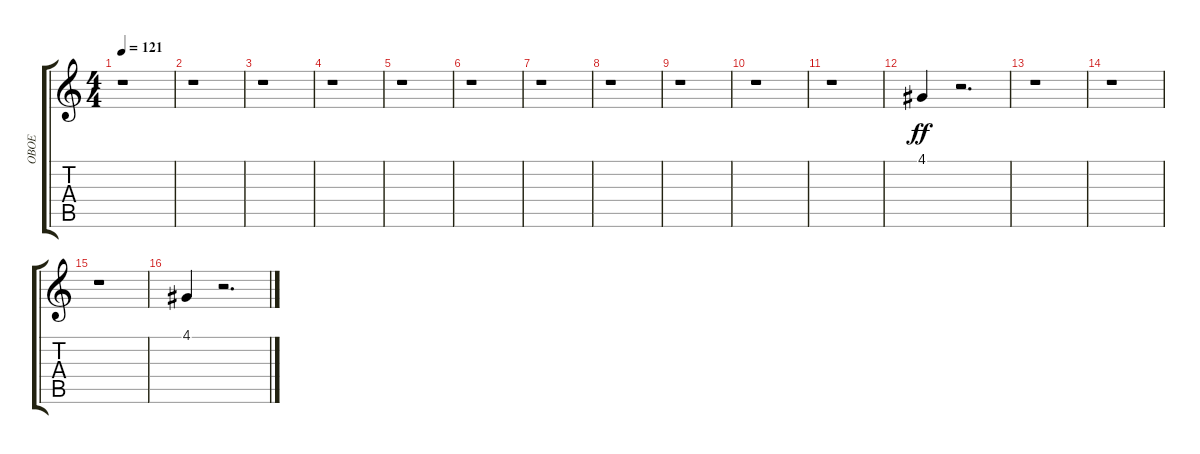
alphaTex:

\track ("OBOE" "OBOE") {instrument oboe}
\staff {score tabs}
\tuning (E4 B3 G3 D3 A2 E2) {hide}
\ts (4 4)
\tempo 121
\clef g2
\ks c
r.1{dy ff} |
r.1 |
r.1 |
r.1 |
r.1 |
r.1 |
r.1 |
r.1 |
r.1 |
r.1 |
r.1 |
4.1.4 r.2{d} |
r.1 |
r.1 |
r.1 |
4.1.4 r.2{d}
